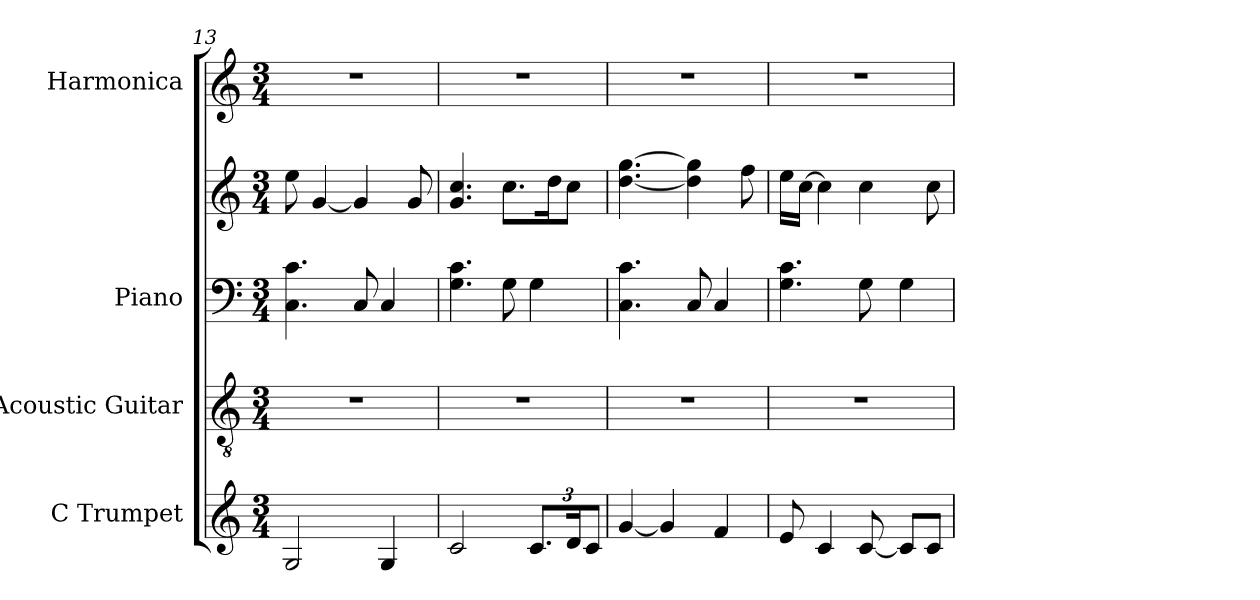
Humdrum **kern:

**kern	**kern	**kern	**kern	**kern
*part4	*part3	*part2	*part2	*part1
*staff5	*staff4	*staff3	*staff2	*staff1
*I"C Trumpet	*I"Acoustic Guitar	*I"Piano	*	*I"Harmonica
*I'C Tpt.	*I'Guit.	*I'Pno.	*	*I'Harm.
*clefG2	*clefGv2	*clefF4	*clefG2	*clefG2
*k[]	*k[]	*k[]	*k[]	*k[]
*M3/4	*M3/4	*M3/4	*M3/4	*M3/4
=13	=13	=13	=13	=13
2G/	2.r	4.C\ 4.c\	8ee\	2.r
.	.	.	[4g/	.
.	.	8C/	4g/]	.
4G/	.	4C/	.	.
.	.	.	8g/	.
=14	=14	=14	=14	=14
2c/	2.r	4.G\ 4.c\	4.g/ 4.cc/	2.r
.	.	8G\	8.cc\L	.
*Xbrackettup	*	*	*	*
12.c/L	.	4G\	.	.
.	.	.	16dd\K	.
24d/K	.	.	8cc\J	.
12c/J	.	.	.	.
=15	=15	=15	=15	=15
[4g/	2.r	4.C\ 4.c\	[4.dd\ [4.gg\	2.r
4g/]	.	.	.	.
.	.	8C/	4dd\] 4gg\]	.
4f/	.	4C/	.	.
.	.	.	8ff\	.
=16	=16	=16	=16	=16
8e/	2.r	4.G\ 4.c\	16ee\LL	2.r
.	.	.	[16cc\JJ	.
4c/	.	.	4cc\]	.
[8c/	.	8G\	4cc\	.
8c/L]	.	4G\	.	.
8c/J	.	.	8cc\	.
=	=	=	=	=
*-	*-	*-	*-	*-
